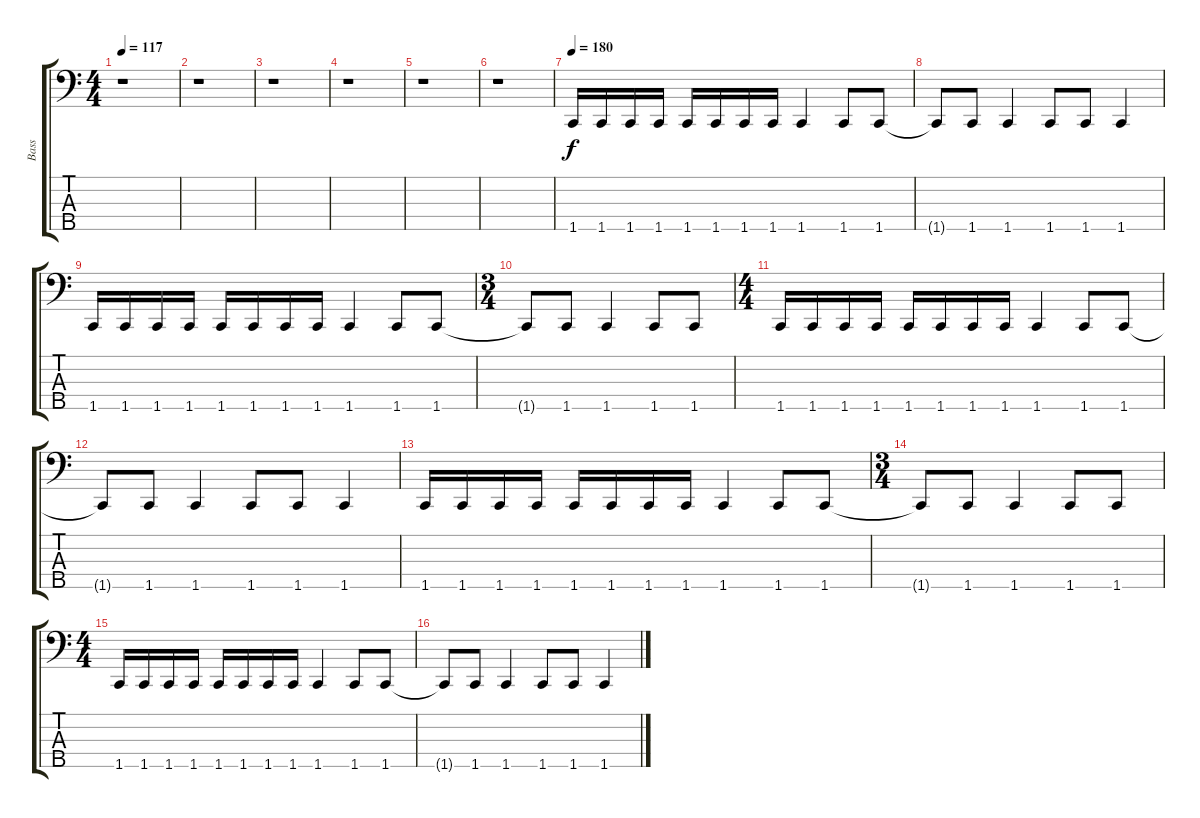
\track ("Bass" "Bass") {instrument slapbass2}
\staff {score tabs}
\tuning (G2 D2 A1 E1 B0) {hide}
\ts (4 4)
\tempo 117
\clef f4
\ks c
r.1{dy f} |
r.1 |
r.1 |
r.1 |
r.1 |
r.1 |
\tempo 180
1.5.16 1.5.16 1.5.16 1.5.16 1.5.16 1.5.16 1.5.16 1.5.16 1.5.4 1.5.8 1.5.8 |
1.5{t}.8 1.5.8 1.5.4 1.5.8 1.5.8 1.5.4 |
1.5.16 1.5.16 1.5.16 1.5.16 1.5.16 1.5.16 1.5.16 1.5.16 1.5.4 1.5.8 1.5.8 |
\ts (3 4)
1.5{t}.8 1.5.8 1.5.4 1.5.8 1.5.8 |
\ts (4 4)
1.5.16 1.5.16 1.5.16 1.5.16 1.5.16 1.5.16 1.5.16 1.5.16 1.5.4 1.5.8 1.5.8 |
1.5{t}.8 1.5.8 1.5.4 1.5.8 1.5.8 1.5.4 |
1.5.16 1.5.16 1.5.16 1.5.16 1.5.16 1.5.16 1.5.16 1.5.16 1.5.4 1.5.8 1.5.8 |
\ts (3 4)
1.5{t}.8 1.5.8 1.5.4 1.5.8 1.5.8 |
\ts (4 4)
1.5.16 1.5.16 1.5.16 1.5.16 1.5.16 1.5.16 1.5.16 1.5.16 1.5.4 1.5.8 1.5.8 |
1.5{t}.8 1.5.8 1.5.4 1.5.8 1.5.8 1.5.4
